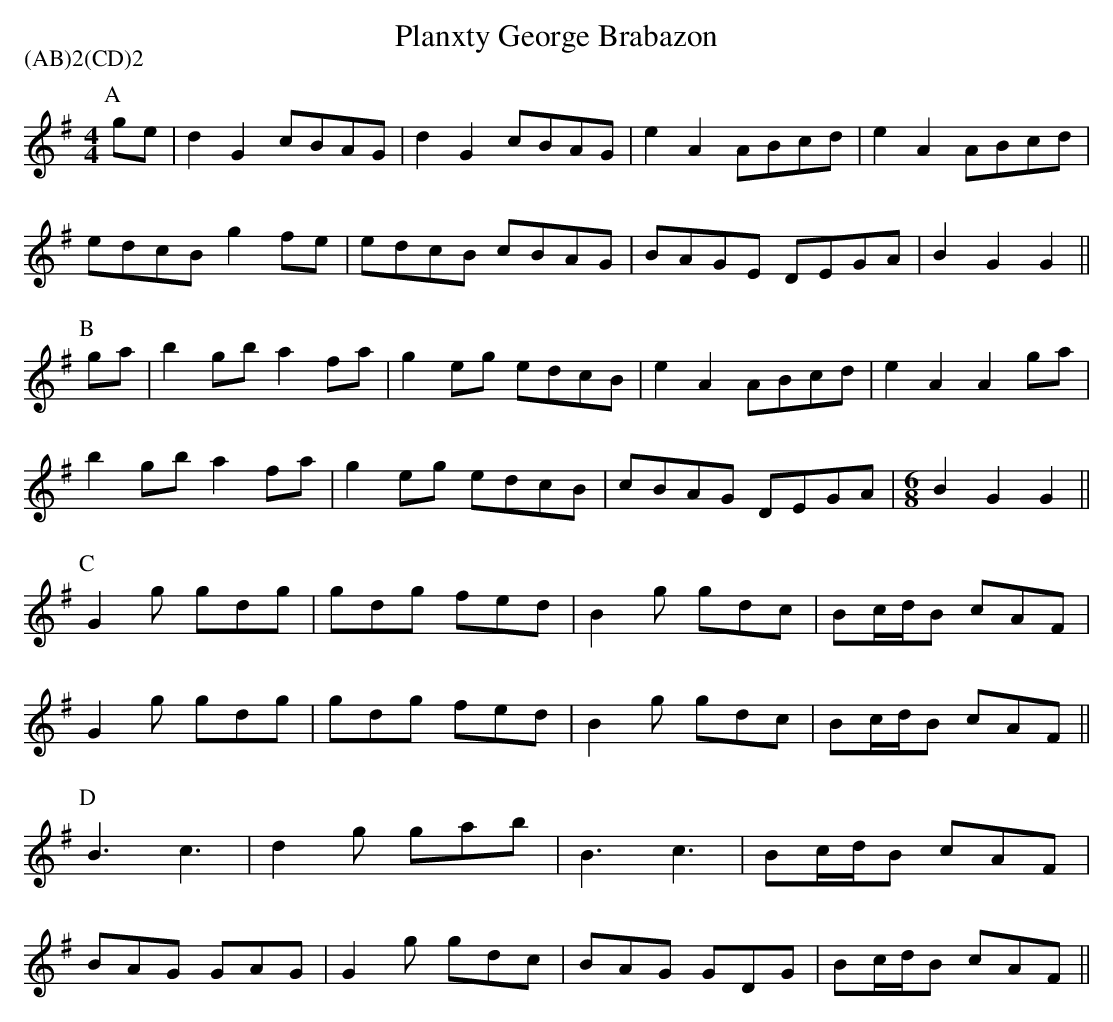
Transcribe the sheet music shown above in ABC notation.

X:1
T:Planxty George Brabazon
P:(AB)2(CD)2
M:4/4
L:1/8
K:G
P:A
[M:4/4] ge|d2G2cBAG|d2G2cBAG|e2A2ABcd|e2A2ABcd|
edcB g2fe|edcB cBAG|BAGE DEGA|B2G2G2||
P:B
ga|b2gb a2fa|g2eg edcB|e2A2ABcd|e2A2A2ga|
b2gb a2fa|g2eg edcB|cBAG DEGA| [M:6/8] B2G2G2||
P:C
G2g gdg|gdg fed|B2g gdc|Bc/2d/2B cAF|
G2g gdg|gdg fed|B2g gdc|Bc/2d/2B cAF||
P:D
B3c3|d2g gab|B3c3|Bc/2d/2B cAF|
BAG GAG|G2g gdc|BAG GDG|Bc/2d/2B cAF||
